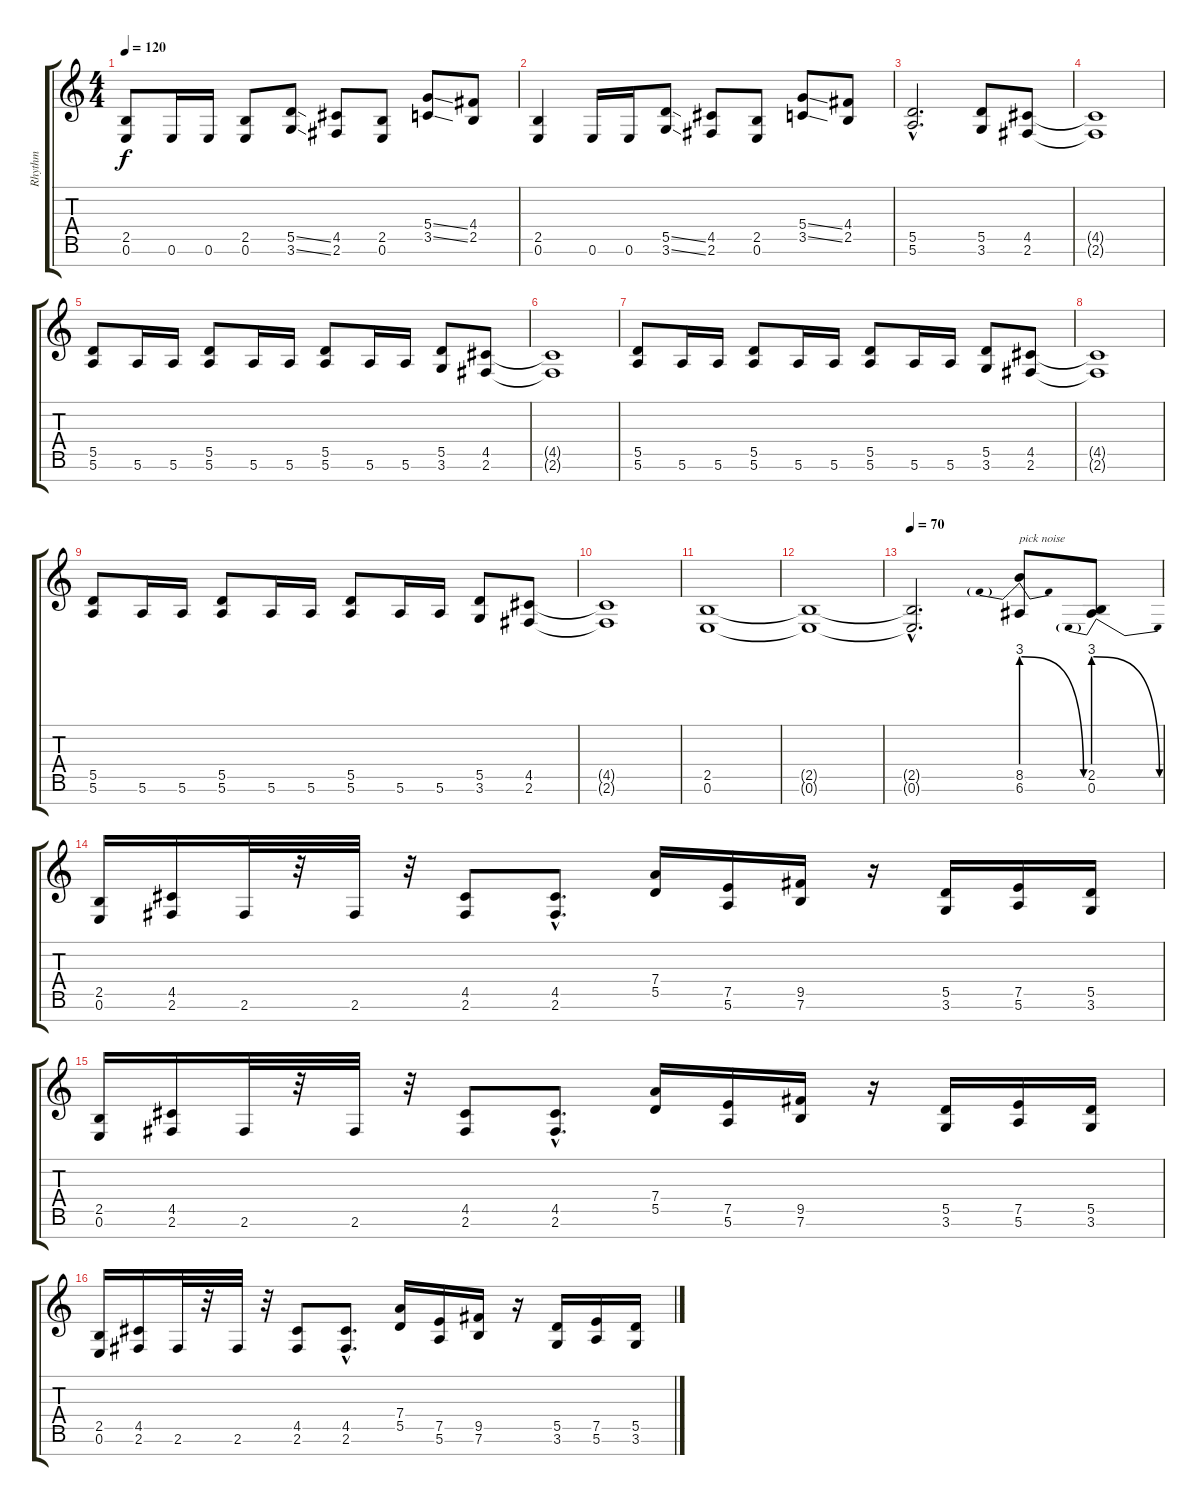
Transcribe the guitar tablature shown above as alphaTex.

\track ("Rhythm" "Rhythm") {instrument overdrivenguitar}
\staff {score tabs}
\tuning (E4 B3 G3 D3 A2 E2 B1) {hide}
\ts (4 4)
\tempo 120
\clef g2
\ks c
(2.5 0.6).8{dy f} 0.6.16 0.6.16 (2.5 0.6).8 (5.5{ss} 3.6{ss}).8 (4.5 2.6).8 (2.5 0.6).8 (5.4{ss} 3.5{ss}).8 (4.4 2.5).8 |
(2.5 0.6).4 0.6.16 0.6.16 (5.5{ss} 3.6{ss}).8 (4.5 2.6).8 (2.5 0.6).8 (5.4{ss} 3.5{ss}).8 (4.4 2.5).8 |
(5.5{hac} 5.6{hac}).2{d} (5.5 3.6).8 (4.5 2.6).8 |
(4.5{t} 2.6{t}).1{volume 14} |
(5.5 5.6).8 5.6.16 5.6.16 (5.5 5.6).8 5.6.16 5.6.16 (5.5 5.6).8 5.6.16 5.6.16 (5.5 3.6).8 (4.5 2.6).8 |
(4.5{t} 2.6{t}).1 |
(5.5 5.6).8 5.6.16 5.6.16 (5.5 5.6).8 5.6.16 5.6.16 (5.5 5.6).8 5.6.16 5.6.16 (5.5 3.6).8 (4.5 2.6).8 |
(4.5{t} 2.6{t}).1 |
(5.5 5.6).8 5.6.16 5.6.16 (5.5 5.6).8 5.6.16 5.6.16 (5.5 5.6).8 5.6.16 5.6.16 (5.5 3.6).8 (4.5 2.6).8 |
(4.5{t} 2.6{t}).1 |
(2.5 0.6).1 |
(2.5{t} 0.6{t}).1 |
\tempo 70
(2.5{hac t} 0.6{hac t}).2{d} (8.5{be (prebendrelease 0 12 60 0)} 6.6).8{txt "pick noise"} (2.5 0.6{be (prebendrelease 0 12 60 0)}).8 |
(2.5 0.6).16 (4.5 2.6).16 2.6.32 r.32 2.6.32 r.32 (4.5 2.6).8 (4.5{hac} 2.6{hac}).8{d} (7.4 5.5).16 (7.5 5.6).16 (9.5 7.6).16 r.16 (5.5 3.6).16 (7.5 5.6).16 (5.5 3.6).16 |
(2.5 0.6).16 (4.5 2.6).16 2.6.32 r.32 2.6.32 r.32 (4.5 2.6).8 (4.5{hac} 2.6{hac}).8{d} (7.4 5.5).16 (7.5 5.6).16 (9.5 7.6).16 r.16 (5.5 3.6).16 (7.5 5.6).16 (5.5 3.6).16 |
(2.5 0.6).16 (4.5 2.6).16 2.6.32 r.32 2.6.32 r.32 (4.5 2.6).8 (4.5{hac} 2.6{hac}).8{d} (7.4 5.5).16 (7.5 5.6).16 (9.5 7.6).16 r.16 (5.5 3.6).16 (7.5 5.6).16 (5.5 3.6).16
